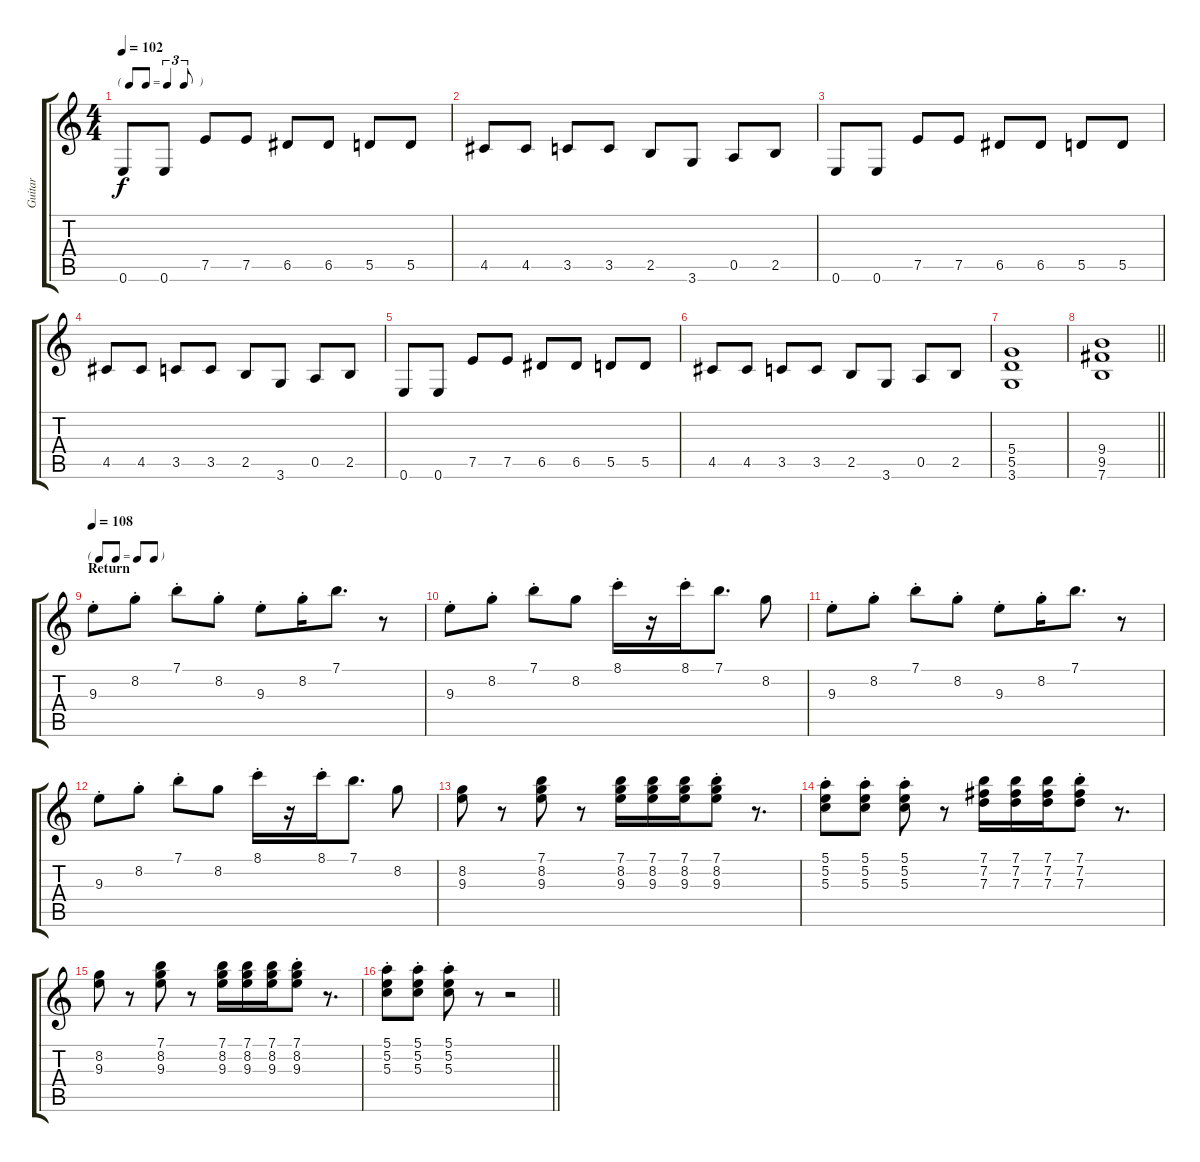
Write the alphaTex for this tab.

\track ("Guitar" "Guitar") {instrument overdrivenguitar}
\staff {score tabs}
\tuning (E4 B3 G3 D3 A2 E2) {hide}
\ts (4 4)
\tf triplet8th
\tempo 102
\clef g2
\ks c
0.6.8{dy f} 0.6.8 7.5.8 7.5.8 6.5.8 6.5.8 5.5.8 5.5.8 |
4.5.8 4.5.8 3.5.8 3.5.8 2.5.8 3.6.8 0.5.8 2.5.8 |
0.6.8 0.6.8 7.5.8 7.5.8 6.5.8 6.5.8 5.5.8 5.5.8 |
4.5.8 4.5.8 3.5.8 3.5.8 2.5.8 3.6.8 0.5.8 2.5.8 |
0.6.8 0.6.8 7.5.8 7.5.8 6.5.8 6.5.8 5.5.8 5.5.8 |
4.5.8 4.5.8 3.5.8 3.5.8 2.5.8 3.6.8 0.5.8 2.5.8 |
(5.4 5.5 3.6).1 |
\barLineRight lightlight
(9.4 9.5 7.6).1 |
\tf none
\section ("" "Return")
\tempo 108
9.3{st}.8 8.2{st}.8 7.1{st}.8 8.2{st}.8 9.3{st}.8 8.2{st}.16 7.1.8{d} r.8 |
9.3{st}.8 8.2{st}.8 7.1{st}.8 8.2.8 8.1{st}.16 r.16 8.1{st}.16 7.1.8{d} 8.2.8 |
9.3{st}.8 8.2{st}.8 7.1{st}.8 8.2{st}.8 9.3{st}.8 8.2{st}.16 7.1.8{d} r.8 |
9.3{st}.8 8.2{st}.8 7.1{st}.8 8.2.8 8.1{st}.16 r.16 8.1{st}.16 7.1.8{d} 8.2.8 |
(8.2 9.3).8 r.8 (7.1 8.2 9.3).8 r.8 (7.1 8.2 9.3).16 (7.1 8.2 9.3).16 (7.1 8.2 9.3).16 (7.1 8.2{st} 9.3).8 r.8{d} |
(5.1 5.2 5.3{st}).8 (5.1 5.2 5.3{st}).8 (5.1 5.2 5.3{st}).8 r.8 (7.1 7.2 7.3).16 (7.1 7.2 7.3).16 (7.1 7.2 7.3).16 (7.1 7.2 7.3{st}).8 r.8{d} |
(8.2 9.3).8 r.8 (7.1 8.2 9.3).8 r.8 (7.1 8.2 9.3).16 (7.1 8.2 9.3).16 (7.1 8.2 9.3).16 (7.1 8.2{st} 9.3).8 r.8{d} |
\barLineRight lightlight
(5.1 5.2 5.3{st}).8 (5.1 5.2 5.3{st}).8 (5.1 5.2 5.3{st}).8 r.8 r.2
